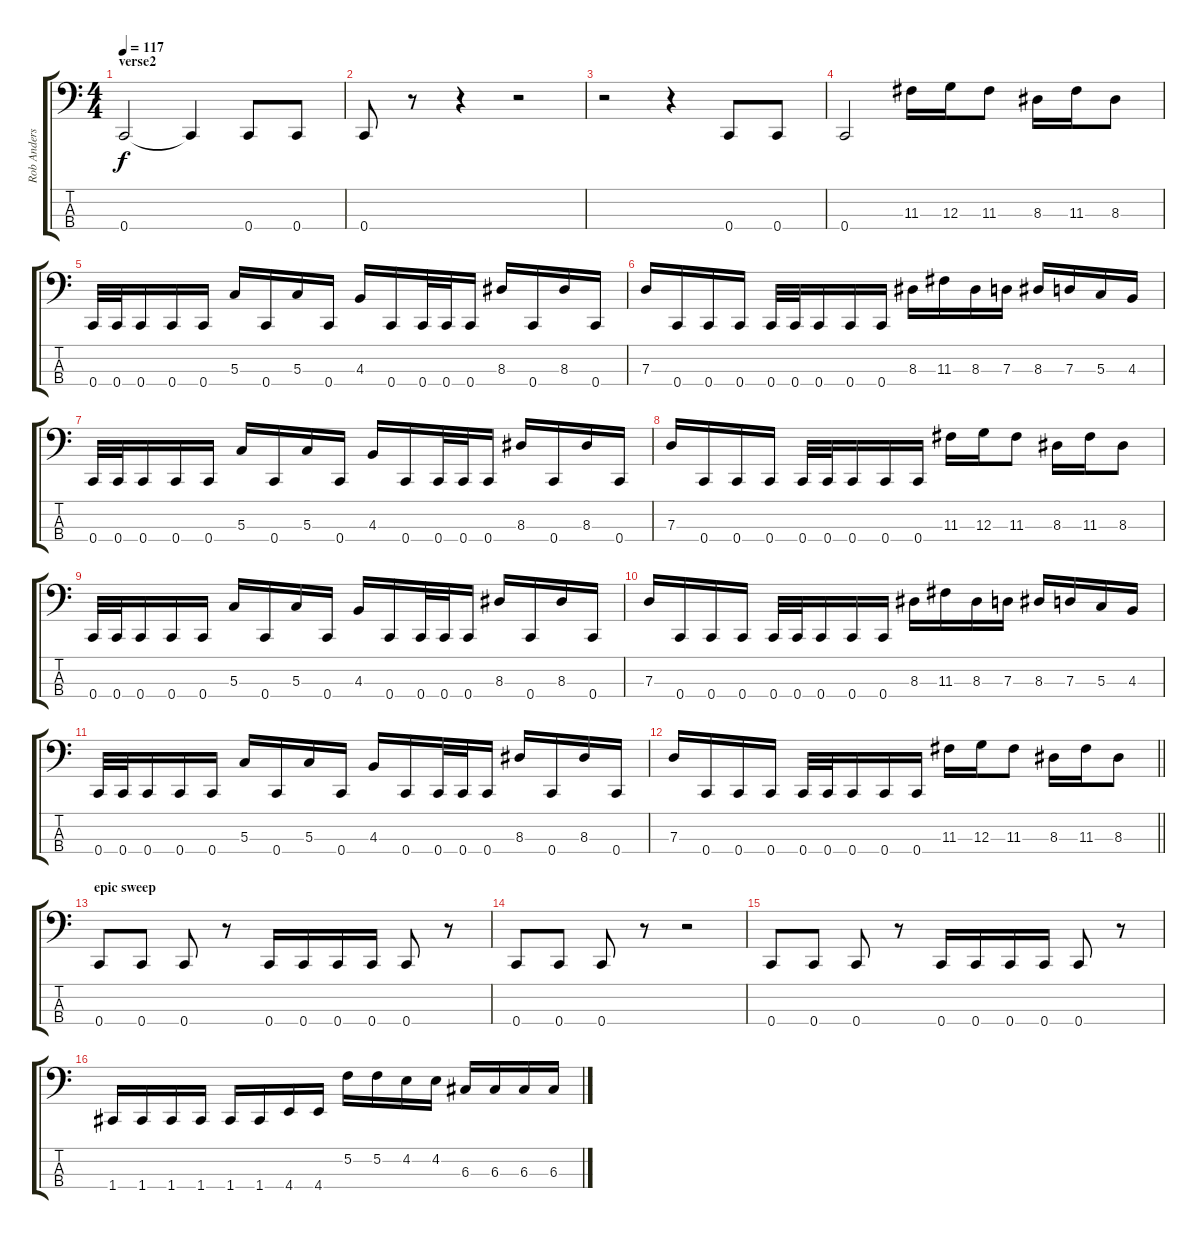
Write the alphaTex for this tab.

\track ("Rob Anderson" "Rob Anders") {instrument electricbasspick}
\staff {score tabs}
\tuning (F2 C2 G1 C1) {hide}
\ts (4 4)
\section ("" "verse2")
\tempo 117
\clef f4
\ks c
0.4.2{dy f} 0.4{t}.4 0.4.8 0.4.8 |
0.4.8 r.8 r.4 r.2 |
r.2 r.4 0.4.8 0.4.8 |
0.4.2 11.3.16 12.3.16 11.3.8 8.3.16 11.3.16 8.3.8 |
0.4.32 0.4.32 0.4.16 0.4.16 0.4.16 5.3.16 0.4.16 5.3.16 0.4.16 4.3.16 0.4.16 0.4.32 0.4.32 0.4.16 8.3.16 0.4.16 8.3.16 0.4.16 |
7.3.16 0.4.16 0.4.16 0.4.16 0.4.32 0.4.32 0.4.16 0.4.16 0.4.16 8.3.16 11.3.16 8.3.16 7.3.16 8.3.16 7.3.16 5.3.16 4.3.16 |
0.4.32 0.4.32 0.4.16 0.4.16 0.4.16 5.3.16 0.4.16 5.3.16 0.4.16 4.3.16 0.4.16 0.4.32 0.4.32 0.4.16 8.3.16 0.4.16 8.3.16 0.4.16 |
7.3.16 0.4.16 0.4.16 0.4.16 0.4.32 0.4.32 0.4.16 0.4.16 0.4.16 11.3.16 12.3.16 11.3.8 8.3.16 11.3.16 8.3.8 |
0.4.32 0.4.32 0.4.16 0.4.16 0.4.16 5.3.16 0.4.16 5.3.16 0.4.16 4.3.16 0.4.16 0.4.32 0.4.32 0.4.16 8.3.16 0.4.16 8.3.16 0.4.16 |
7.3.16 0.4.16 0.4.16 0.4.16 0.4.32 0.4.32 0.4.16 0.4.16 0.4.16 8.3.16 11.3.16 8.3.16 7.3.16 8.3.16 7.3.16 5.3.16 4.3.16 |
0.4.32 0.4.32 0.4.16 0.4.16 0.4.16 5.3.16 0.4.16 5.3.16 0.4.16 4.3.16 0.4.16 0.4.32 0.4.32 0.4.16 8.3.16 0.4.16 8.3.16 0.4.16 |
\barLineRight lightlight
7.3.16 0.4.16 0.4.16 0.4.16 0.4.32 0.4.32 0.4.16 0.4.16 0.4.16 11.3.16 12.3.16 11.3.8 8.3.16 11.3.16 8.3.8 |
\section ("" "epic sweep")
0.4.8 0.4.8 0.4.8 r.8 0.4.16 0.4.16 0.4.16 0.4.16 0.4.8 r.8 |
0.4.8 0.4.8 0.4.8 r.8 r.2 |
0.4.8 0.4.8 0.4.8 r.8 0.4.16 0.4.16 0.4.16 0.4.16 0.4.8 r.8 |
1.4.16 1.4.16 1.4.16 1.4.16 1.4.16 1.4.16 4.4.16 4.4.16 5.2.16 5.2.16 4.2.16 4.2.16 6.3.16 6.3.16 6.3.16 6.3.16
